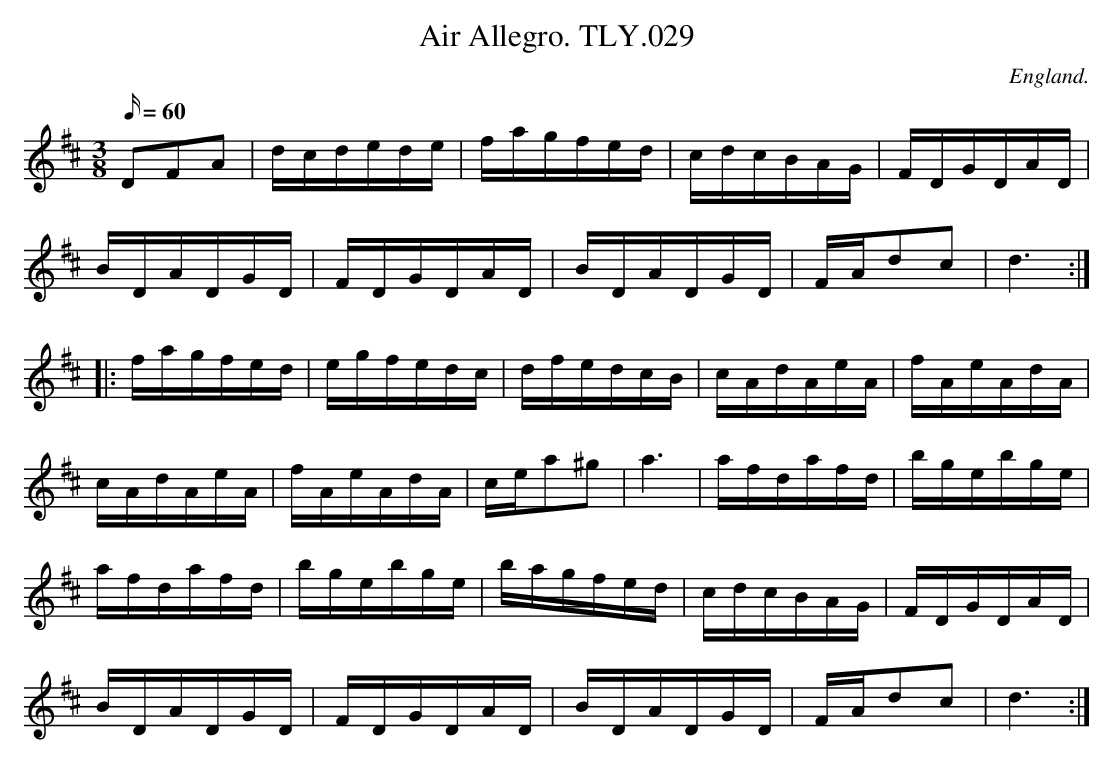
X:1
T:Air Allegro. TLY.029
M:3/8
L:1/16
Q:60
O:England.
K:D
D2F2A2|dcdede|fagfed|cdcBAG|FDGDAD|!
BDADGD|FDGDAD|BDADGD|FAd2c2|d6:|!
|:fagfed|egfedc|dfedcB|cAdAeA|fAeAdA|!
cAdAeA|fAeAdA|cea2^g2|a6|afdafd|bgebge|!
afdafd|bgebge|bagfed|cdcBAG|FDGDAD|!
BDADGD|FDGDAD|BDADGD|FAd2c2|d6:|]
